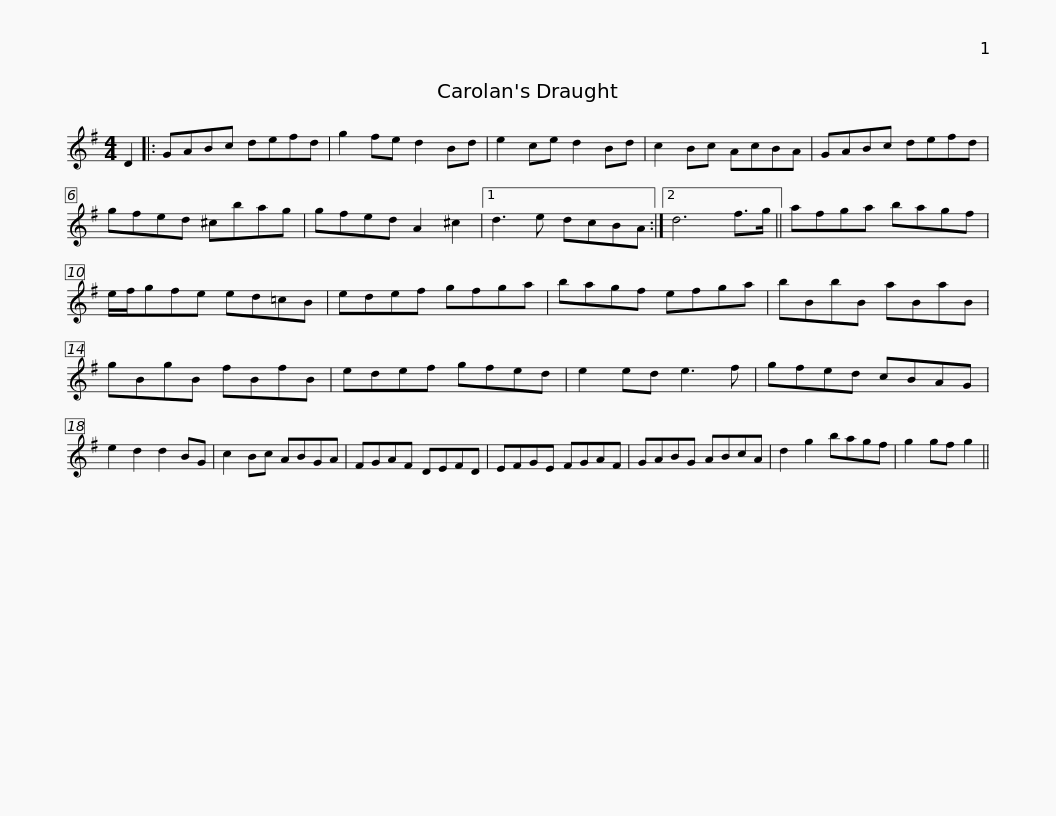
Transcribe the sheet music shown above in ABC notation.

X:1
L:1/8
M:4/4
I:linebreak $
K:G
V:1 treble
V:1
 D2 |: GABc defd | g2 fe d2 Bd | e2 ce d2 Bd | c2 Bc AcBA | %5
 GABc defd |$ gfed ^cbag | gfed A2 ^c2 |1 d3 e dcBA :|2 d6 f>g || %10
 afga bagf |$ e/f/gfe ed=cB | edef gfga | bagf efga | bBbB aBaB | %15
 gBgB fBfB |$ edef gfed | e2 ed e3 f | gfed cBAG | e2 d2 d2 BG | %20
 c2 Bc ABGA | FGAF DEFD |$ EFGE FGAF | GABG ABcA | d2 g2 bagf | %25
 g2 gf g2 || %26
